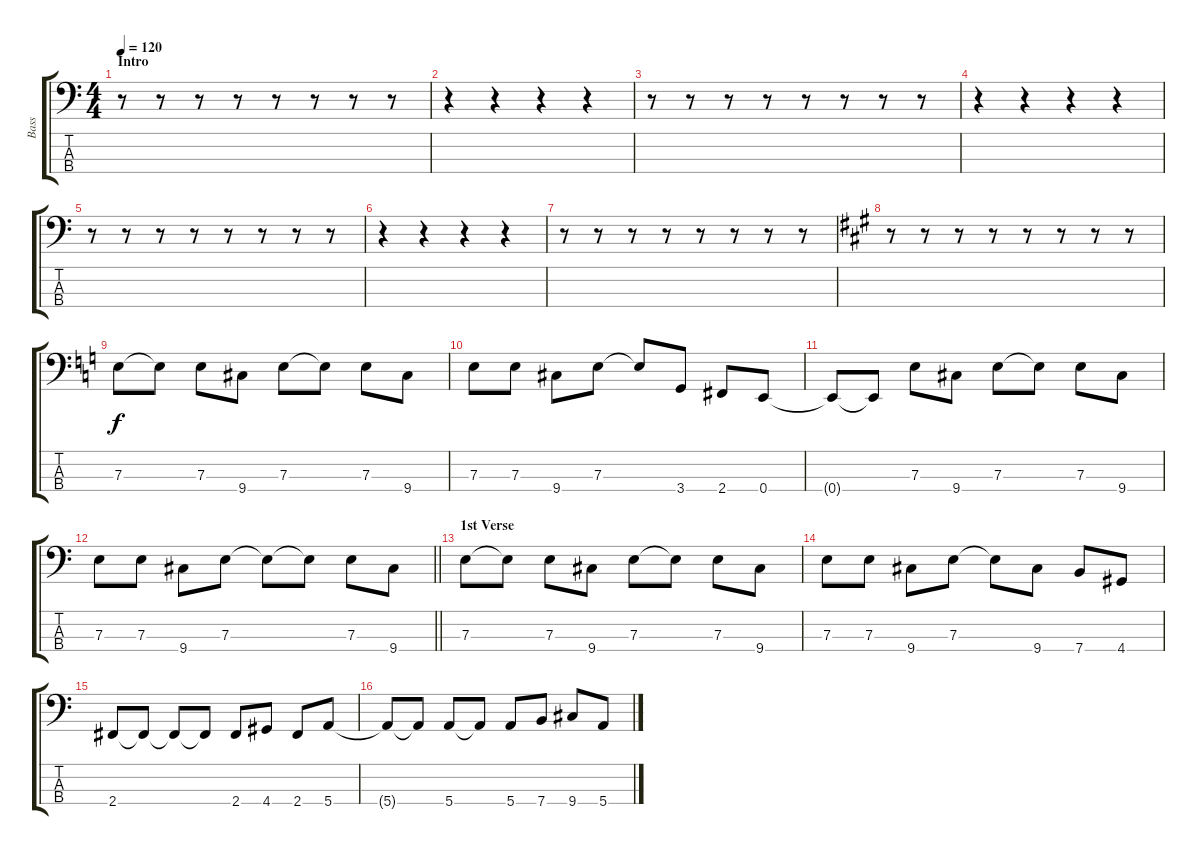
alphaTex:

\track ("Bass" "Bass") {instrument electricbassfinger}
\staff {score tabs}
\tuning (G2 D2 A1 E1) {hide}
\ts (4 4)
\section ("" "Intro")
\tempo 120
\clef f4
\ks c
r.8{dy f instrument electricbassfinger} r.8 r.8 r.8 r.8 r.8 r.8 r.8 |
r.4 r.4 r.4 r.4 |
r.8 r.8 r.8 r.8 r.8 r.8 r.8 r.8 |
r.4 r.4 r.4 r.4 |
r.8 r.8 r.8 r.8 r.8 r.8 r.8 r.8 |
r.4 r.4 r.4 r.4 |
r.8 r.8 r.8 r.8 r.8 r.8 r.8 r.8 |
\ks a
r.8 r.8 r.8 r.8 r.8 r.8 r.8 r.8 |
\ks c
7.3.8 7.3{t}.8 7.3.8 9.4.8 7.3.8 7.3{t}.8 7.3.8 9.4.8 |
7.3.8 7.3.8 9.4.8 7.3.8 7.3{t}.8 3.4.8 2.4.8 0.4.8 |
0.4{t}.8 0.4{t}.8 7.3.8 9.4.8 7.3.8 7.3{t}.8 7.3.8 9.4.8 |
\barLineRight lightlight
7.3.8 7.3.8 9.4.8 7.3.8 7.3{t}.8 7.3{t}.8 7.3.8 9.4.8 |
\section ("" "1st Verse")
7.3.8 7.3{t}.8 7.3.8 9.4.8 7.3.8 7.3{t}.8 7.3.8 9.4.8 |
7.3.8 7.3.8 9.4.8 7.3.8 7.3{t}.8 9.4.8 7.4.8 4.4.8 |
2.4.8 2.4{t}.8 2.4{t}.8 2.4{t}.8 2.4.8 4.4.8 2.4.8 5.4.8 |
5.4{t}.8 5.4{t}.8 5.4.8 5.4{t}.8 5.4.8 7.4.8 9.4.8 5.4.8
